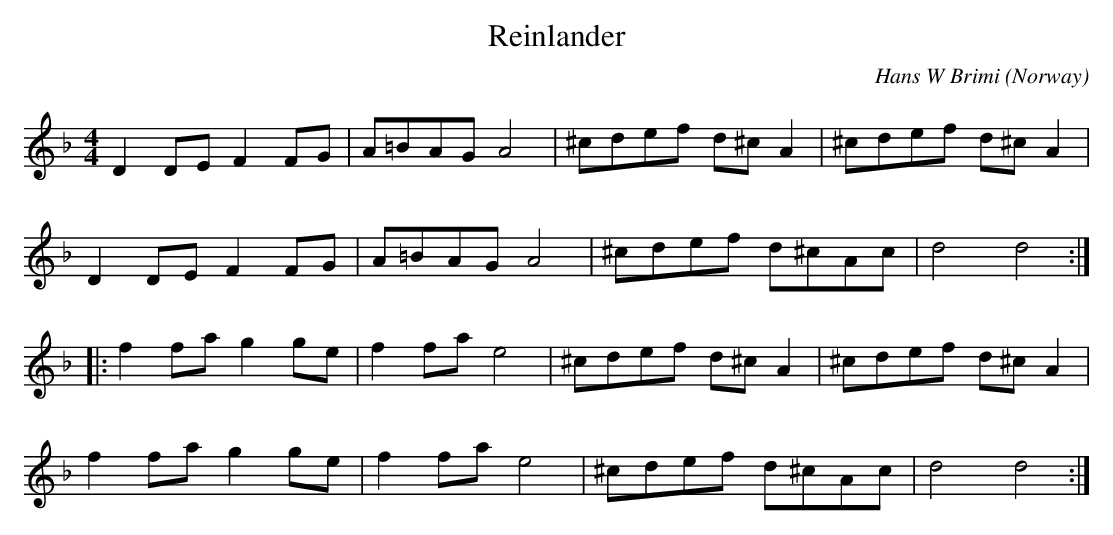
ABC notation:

X:1
T:Reinlander
C:Hans W Brimi
L:1/8
M:4/4
O:Norway
K:D minor
D2 DE F2 FG | A=BAG A4 | ^cdef d^cA2 | ^cdef d^cA2 |
D2 DE F2 FG | A=BAG A4 | ^cdef d^cAc | d4 d4 ::
f2 fa g2 ge | f2 fa e4 | ^cdef d^cA2 | ^cdef d^cA2 |
f2 fa g2 ge | f2 fa e4 | ^cdef d^cAc | d4 d4:|
